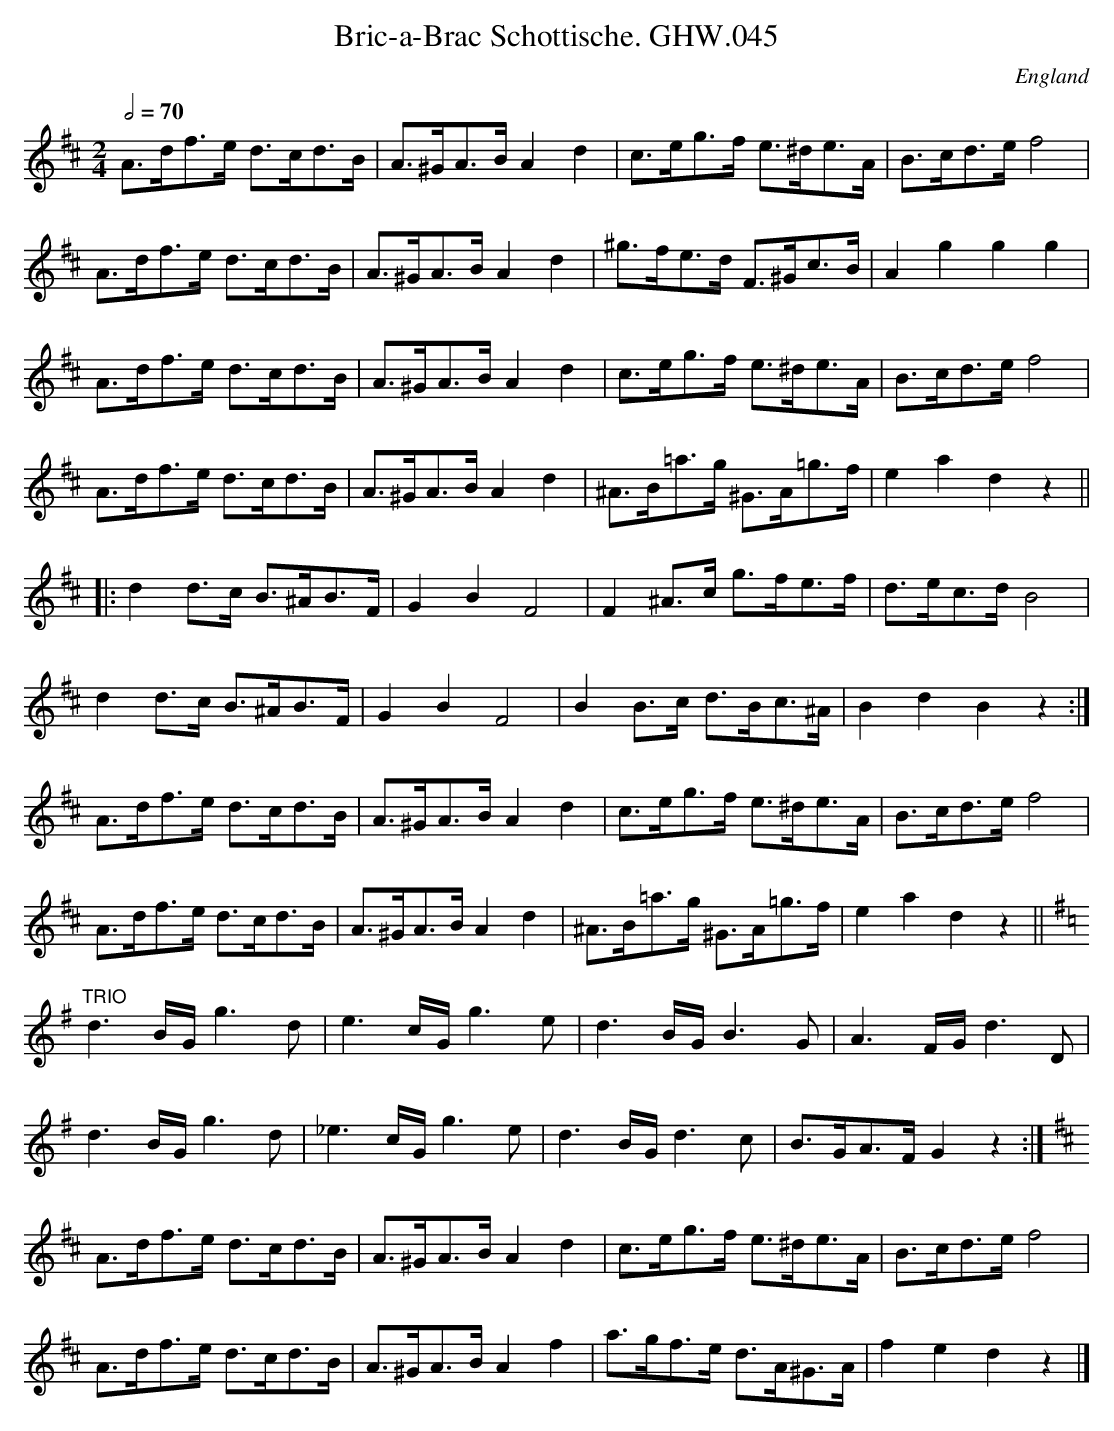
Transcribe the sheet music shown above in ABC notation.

X:1
T:Bric-a-Brac Schottische. GHW.045
M:2/4
L:1/8
Q:1/2=70
O:England
K:D
A>df>e d>cd>B|A>^GA>B A2 d2|c>eg>f e>^de>A|B>cd>e f4|!
A>df>e d>cd>B|A>^GA>B A2 d2|^g>fe>d F>^Gc>B|A2 g2g2g2|!
A>df>e d>cd>B|A>^GA>B A2 d2|c>eg>f e>^de>A|B>cd>e f4|!
A>df>e d>cd>B|A>^GA>B A2 d2|^A>B=a>g ^G>A=g>f|e2 a2 d2 z2||!
|:d2 d>c B>^AB>F|G2 B2 F4|F2 ^A>c g>fe>f|d>ec>d B4|!
d2 d>c B>^AB>F|G2 B2 F4|B2 B>c d>Bc>^A|B2d2B2z2:|!
A>df>e d>cd>B|A>^GA>B A2 d2|c>eg>f e>^de>A|B>cd>e f4|!
A>df>e d>cd>B|A>^GA>B A2 d2|^A>B=a>g ^G>A=g>f|e2 a2 d2 z2||!
K:G
"TRIO"d3 B/G/ g3 d|e3 c/G/ g3 e|d3 B/G/ B3 G|A3 F/G/ d3 D|!
d3 B/G/ g3 d|_e3 c/G/ g3 e|d3 B/G/ d3 c|B>GA>F G2 z2:|!
K:D
A>df>e d>cd>B|A>^GA>B A2 d2|c>eg>f e>^de>A|B>cd>e f4|!
A>df>e d>cd>B|A>^GA>B A2 f2|a>gf>e d>A^G>A|f2e2 d2 z2|]
